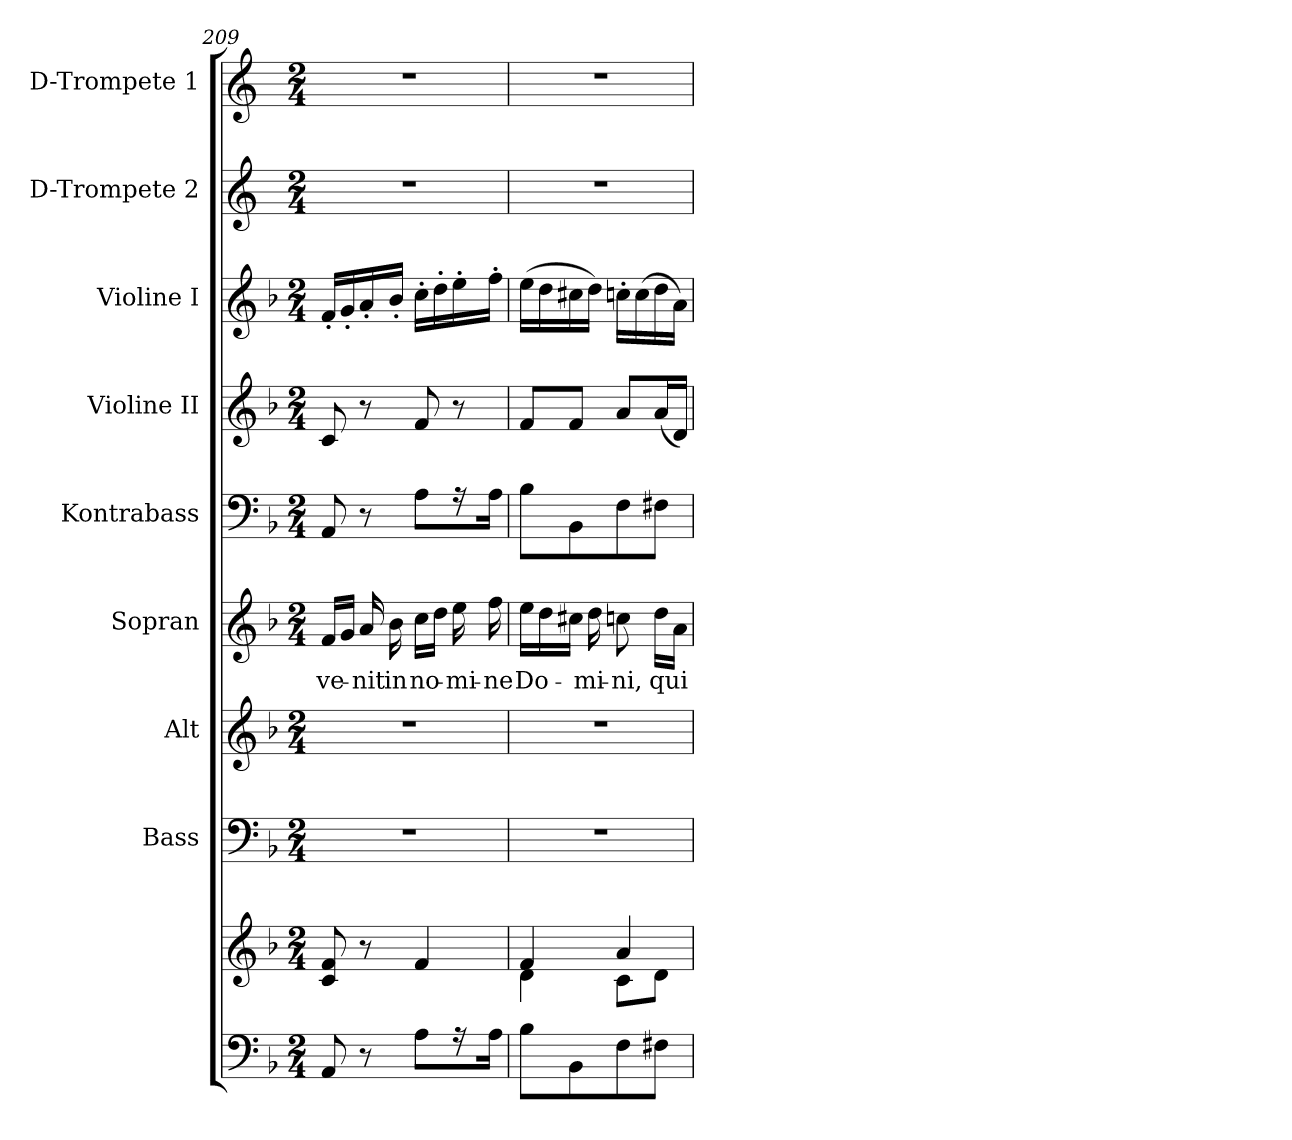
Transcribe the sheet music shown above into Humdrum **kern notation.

**kern	**kern	**kern	**kern	**kern	**text	**kern	**kern	**kern	**kern	**kern
*part9	*part9	*part8	*part7	*part6	*part6	*part5	*part4	*part3	*part2	*part1
*staff10	*staff9	*staff8	*staff7	*staff6	*staff6	*staff5	*staff4	*staff3	*staff2	*staff1
*	*	*I"Bass	*I"Alt	*I"Sopran	*	*I"Kontrabass	*I"Violine II	*I"Violine I	*I"D-Trompete 2	*I"D-Trompete 1
*	*	*I'B.	*I'A.	*I'S.	*	*I'Kb.	*I'Vl. II	*I'Vl. I	*I'D Trp. 2	*I'D Trp. 1
*clefF4	*clefG2	*clefF4	*clefG2	*clefG2	*	*clefF4	*clefG2	*clefG2	*clefG2	*clefG2
*	*	*	*	*	*	*ITrd7c12	*	*	*ITrd4c7	*ITrd4c7
*k[b-]	*k[b-]	*k[b-]	*k[b-]	*k[b-]	*	*k[b-]	*k[b-]	*k[b-]	*k[b-]	*k[b-]
*F:	*F:	*F:	*F:	*F:	*	*F:	*F:	*F:	*F:	*F:
*M2/4	*M2/4	*M2/4	*M2/4	*M2/4	*	*M2/4	*M2/4	*M2/4	*M2/4	*M2/4
=209	=209	=209	=209	=209	=209	=209	=209	=209	=209	=209
!	!	!	!	!	!LO:LY:b	!	!	!	!	!
8AA/	8c/ 8f/	2r	2r	16f/LL	ve-	8AAA/	8c/	16f'</LL	2r	2r
.	.	.	.	16g/JJ	.	.	.	16g'</	.	.
!	!	!	!	!	!LO:LY:b	!	!	!	!	!
8r	8r	.	.	16a/	-nit	8r	8r	16a'</	.	.
!	!	!	!	!	!LO:LY:b	!	!	!	!	!
.	.	.	.	16b-\	in	.	.	16b-'</JJ	.	.
!	!	!	!	!	!LO:LY:b	!	!	!	!	!
8A\L	4f/	.	.	16cc\LL	no-	8AA\L	8f/	16cc'>\LL	.	.
.	.	.	.	16dd\JJ	.	.	.	16dd'>\	.	.
!	!	!	!	!	!LO:LY:b	!	!	!	!	!
16r	.	.	.	16ee\	-mi-	16r	8r	16ee'>\	.	.
!	!	!	!	!	!LO:LY:b	!	!	!	!	!
16A\Jk	.	.	.	16ff\	-ne	16AA\Jk	.	16ff'>\JJ	.	.
=210	=210	=210	=210	=210	=210	=210	=210	=210	=210	=210
*	*^	*	*	*	*	*	*	*	*	*
!	!	!	!	!	!	!LO:LY:b	!	!	!	!	!
8B-\L	4f/	4d\	2r	2r	16ee\LL	Do-	8BB-\L	8f/L	(>16ee\LL	2r	2r
.	.	.	.	.	16dd\	.	.	.	16dd\	.	.
8BB-\	.	.	.	.	16cc#X\JJ	.	8BBB-\	8f/J	16cc#X\	.	.
!	!	!	!	!	!	!LO:LY:b	!	!	!	!	!
.	.	.	.	.	16dd\	-mi-	.	.	16dd\JJ)	.	.
!	!	!	!	!	!	!LO:LY:b	!	!	!	!	!
8F\	4a/	8c\L	.	.	8ccn\	-ni,	8FF\	8a/L	16ccn'>\LL	.	.
.	.	.	.	.	.	.	.	.	(>16cc\	.	.
!	!	!	!	!	!	!LO:LY:b	!	!	!	!	!
8F#X\J	.	8d\J	.	.	16dd\LL	qui	8FF#X\J	(<16a/L	16dd\	.	.
.	.	.	.	.	16a\JJ	.	.	16d/JJ)	16a\JJ)	.	.
*	*v	*v	*	*	*	*	*	*	*	*	*
=	=	=	=	=	=	=	=	=	=	=
*-	*-	*-	*-	*-	*-	*-	*-	*-	*-	*-
